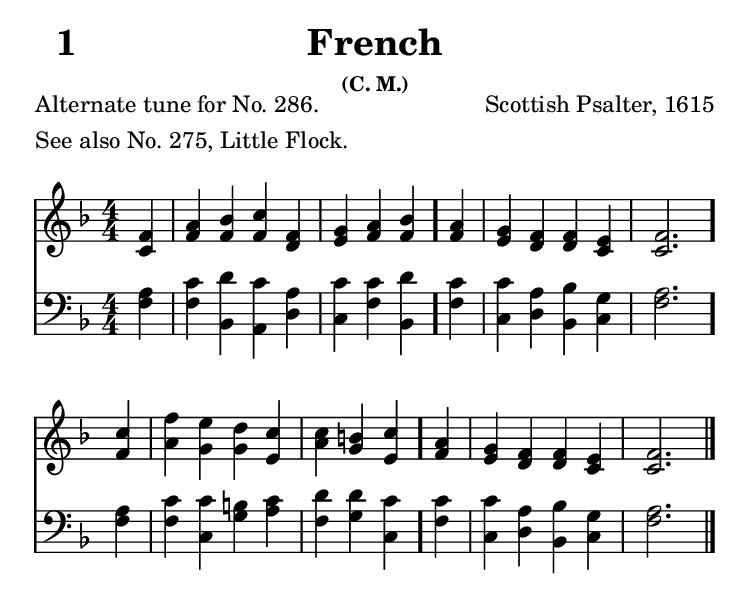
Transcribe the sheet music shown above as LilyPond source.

\include "common/global.ily"
\paper {
  \include "common/paper-additional.ily"
  ragged-last-bottom = ##t
  system-count = #(cond (is-eogsized 2) (#t #f))
}

\header{
  hymnnumber = "1"
  tunename = "French"
  meter = "C. M."
  composer = "Scottish Psalter, 1615"
  alternate = \markup { \column {
    "Alternate tune for No. 286."
    "See also No. 275, Little Flock."
  } }
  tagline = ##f
}

global = {
  \include "common/overrides.ily"
  \override Staff.TimeSignature.style = #'numbered
  \time 4/4
  \override Score.MetronomeMark.transparent = ##t % hide all fermata changes too
  \tempo 4=80
  \key f \major
  \partial 4
  \autoBeamOff
}

notesSoprano = {
\global
\relative c' {

  f4 | a bes c f, | g a bes \bar "."
  a4 | g f f e | f2. \bar "."
  c'4 | f e d c | c b c \bar "."
  a4 | g f f e | f2.

  \bar "|."

}
}

notesAlto = {
\global
\relative e' {

  c4 | f f f d | e f f
  f4 | e d d c | c2.
  f4 | a g g e | a g e
  f4 | e d d c | c2.

}
}

notesTenor = {
\global
\relative a {

  a4 c d c a | c c d
  c | c a bes g | a2.
  a4 | c c b c | d d c
  c4 | c a bes g | a2.

}
}

notesBass = {
\global
\relative f {

  f4 | f bes, a d | c f bes,
  f'4 | c d bes c | f2.
  f4 | f c g' a | f g c,
  f4 | c d bes c | f2.

}
}

\score {
  \context ChoirStaff <<
    \context Staff = upper <<
      \set Staff.autoBeaming = ##f
      \set ChoirStaff.systemStartDelimiter = #'SystemStartBar
      \set ChoirStaff.printPartCombineTexts = ##f
      \partcombine #'(2 . 9) \notesSoprano \notesAlto
    >>
    \context Staff = men <<
      \set Staff.autoBeaming = ##f
      \clef bass
      \set ChoirStaff.printPartCombineTexts = ##f
      \partcombine #'(2 . 9) \notesTenor \notesBass
    >>
  >>
  \layout {
    \include "common/layout.ily"
  }
  \midi{
    \include "common/midi.ily"
  }
}

\version "2.19.49"  % necessary for upgrading to future LilyPond versions.

% vi:set et ts=2 sw=2 ai nocindent syntax=lilypond:
